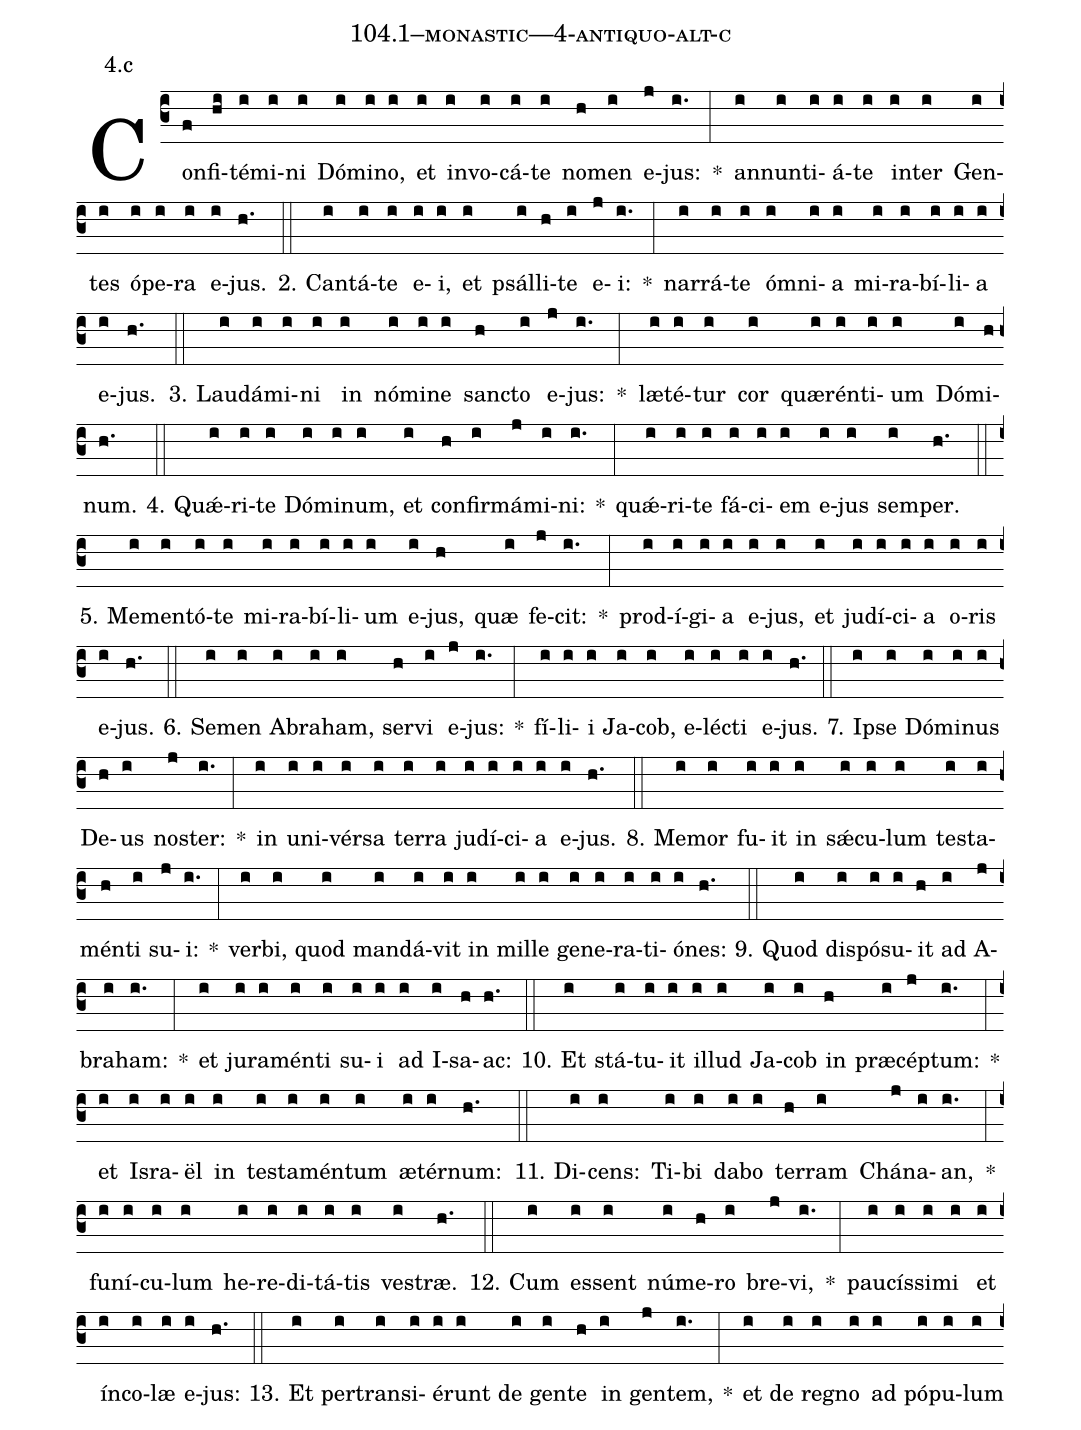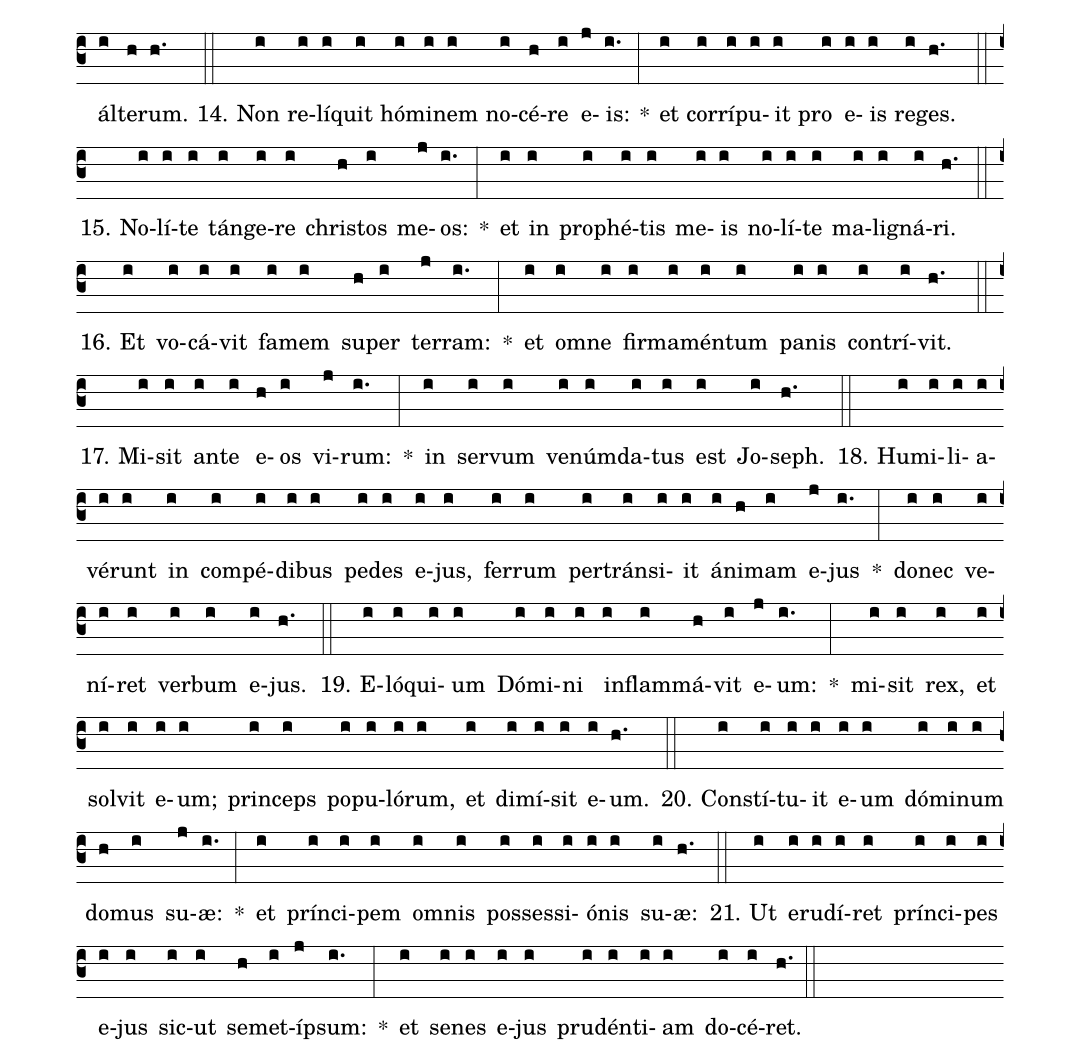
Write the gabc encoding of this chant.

name: 104.1--monastic---4-antiquo-alt-c;
annotation: 4.c;
%%
(c3)Con(f)fi(hi)té(i)mi(i)ni(i) Dó(i)mi(i)no,(i) et(i) in(i)vo(i)cá(i)te(i) no(h)men(i) e(j)jus:(i.) *(:) an(i)nun(i)ti(i)á(i)te(i) in(i)ter(i) Gen(i)tes(i) ó(i)pe(i)ra(i) e(i)jus.(h.) (::)
2. Can(i)tá(i)te(i) e(i)i,(i) et(i) psál(i)li(h)te(i) e(j)i:(i.) *(:) nar(i)rá(i)te(i) óm(i)ni(i)a(i) mi(i)ra(i)bí(i)li(i)a(i) e(i)jus.(h.) (::)
3. Lau(i)dá(i)mi(i)ni(i) in(i) nó(i)mi(i)ne(i) sanc(h)to(i) e(j)jus:(i.) *(:) læ(i)té(i)tur(i) cor(i) quæ(i)rén(i)ti(i)um(i) Dó(i)mi(h)num.(h.) (::)
4. Quǽ(i)ri(i)te(i) Dó(i)mi(i)num,(i) et(i) con(h)fir(i)má(j)mi(i)ni:(i.) *(:) quǽ(i)ri(i)te(i) fá(i)ci(i)em(i) e(i)jus(i) sem(i)per.(h.) (::)
5. Me(i)men(i)tó(i)te(i) mi(i)ra(i)bí(i)li(i)um(i) e(i)jus,(h) quæ(i) fe(j)cit:(i.) *(:) prod(i)í(i)gi(i)a(i) e(i)jus,(i) et(i) ju(i)dí(i)ci(i)a(i) o(i)ris(i) e(i)jus.(h.) (::)
6. Se(i)men(i) A(i)bra(i)ham,(i) ser(h)vi(i) e(j)jus:(i.) *(:) fí(i)li(i)i(i) Ja(i)cob,(i) e(i)léc(i)ti(i) e(i)jus.(h.) (::)
7. Ip(i)se(i) Dó(i)mi(i)nus(i) De(h)us(i) nos(j)ter:(i.) *(:) in(i) u(i)ni(i)vér(i)sa(i) ter(i)ra(i) ju(i)dí(i)ci(i)a(i) e(i)jus.(h.) (::)
8. Me(i)mor(i) fu(i)it(i) in(i) sǽ(i)cu(i)lum(i) tes(i)ta(i)mén(h)ti(i) su(j)i:(i.) *(:) ver(i)bi,(i) quod(i) man(i)dá(i)vit(i) in(i) mil(i)le(i) ge(i)ne(i)ra(i)ti(i)ó(i)nes:(h.) (::)
9. Quod(i) dis(i)pó(i)su(i)it(h) ad(i) A(j)bra(i)ham:(i.) *(:) et(i) ju(i)ra(i)mén(i)ti(i) su(i)i(i) ad(i) I(i)sa(h)ac:(h.) (::)
10. Et(i) stá(i)tu(i)it(i) il(i)lud(i) Ja(i)cob(i) in(h) præ(i)cép(j)tum:(i.) *(:) et(i) Is(i)ra(i)ël(i) in(i) tes(i)ta(i)mén(i)tum(i) æ(i)tér(i)num:(h.) (::)
11. Di(i)cens:(i) Ti(i)bi(i) da(i)bo(i) ter(h)ram(i) Chá(j)na(i)an,(i.) *(:) fu(i)ní(i)cu(i)lum(i) he(i)re(i)di(i)tá(i)tis(i) ves(i)træ.(h.) (::)
12. Cum(i) es(i)sent(i) nú(i)me(h)ro(i) bre(j)vi,(i.) *(:) pau(i)cís(i)si(i)mi(i) et(i) ín(i)co(i)læ(i) e(i)jus:(h.) (::)
13. Et(i) per(i)trans(i)i(i)é(i)runt(i) de(i) gen(i)te(h) in(i) gen(j)tem,(i.) *(:) et(i) de(i) re(i)gno(i) ad(i) pó(i)pu(i)lum(i) ál(i)te(h)rum.(h.) (::)
14. Non(i) re(i)lí(i)quit(i) hó(i)mi(i)nem(i) no(i)cé(h)re(i) e(j)is:(i.) *(:) et(i) cor(i)rí(i)pu(i)it(i) pro(i) e(i)is(i) re(i)ges.(h.) (::)
15. No(i)lí(i)te(i) tán(i)ge(i)re(i) chris(h)tos(i) me(j)os:(i.) *(:) et(i) in(i) pro(i)phé(i)tis(i) me(i)is(i) no(i)lí(i)te(i) ma(i)li(i)gná(i)ri.(h.) (::)
16. Et(i) vo(i)cá(i)vit(i) fa(i)mem(i) su(h)per(i) ter(j)ram:(i.) *(:) et(i) om(i)ne(i) fir(i)ma(i)mén(i)tum(i) pa(i)nis(i) con(i)trí(i)vit.(h.) (::)
17. Mi(i)sit(i) an(i)te(i) e(h)os(i) vi(j)rum:(i.) *(:) in(i) ser(i)vum(i) ve(i)núm(i)da(i)tus(i) est(i) Jo(i)seph.(h.) (::)
18. Hu(i)mi(i)li(i)a(i)vé(i)runt(i) in(i) com(i)pé(i)di(i)bus(i) pe(i)des(i) e(i)jus,(i) fer(i)rum(i) per(i)tráns(i)i(i)it(i) á(i)ni(h)mam(i) e(j)jus(i.) *(:) do(i)nec(i) ve(i)ní(i)ret(i) ver(i)bum(i) e(i)jus.(h.) (::)
19. E(i)ló(i)qui(i)um(i) Dó(i)mi(i)ni(i) in(i)flam(i)má(h)vit(i) e(j)um:(i.) *(:) mi(i)sit(i) rex,(i) et(i) sol(i)vit(i) e(i)um;(i) prin(i)ceps(i) po(i)pu(i)ló(i)rum,(i) et(i) di(i)mí(i)sit(i) e(i)um.(h.) (::)
20. Con(i)stí(i)tu(i)it(i) e(i)um(i) dó(i)mi(i)num(i) do(h)mus(i) su(j)æ:(i.) *(:) et(i) prín(i)ci(i)pem(i) om(i)nis(i) pos(i)ses(i)si(i)ó(i)nis(i) su(i)æ:(h.) (::)
21. Ut(i) e(i)ru(i)dí(i)ret(i) prín(i)ci(i)pes(i) e(i)jus(i) sic(i)ut(i) se(h)met(i)íp(j)sum:(i.) *(:) et(i) se(i)nes(i) e(i)jus(i) pru(i)dén(i)ti(i)am(i) do(i)cé(i)ret.(h.) (::)
